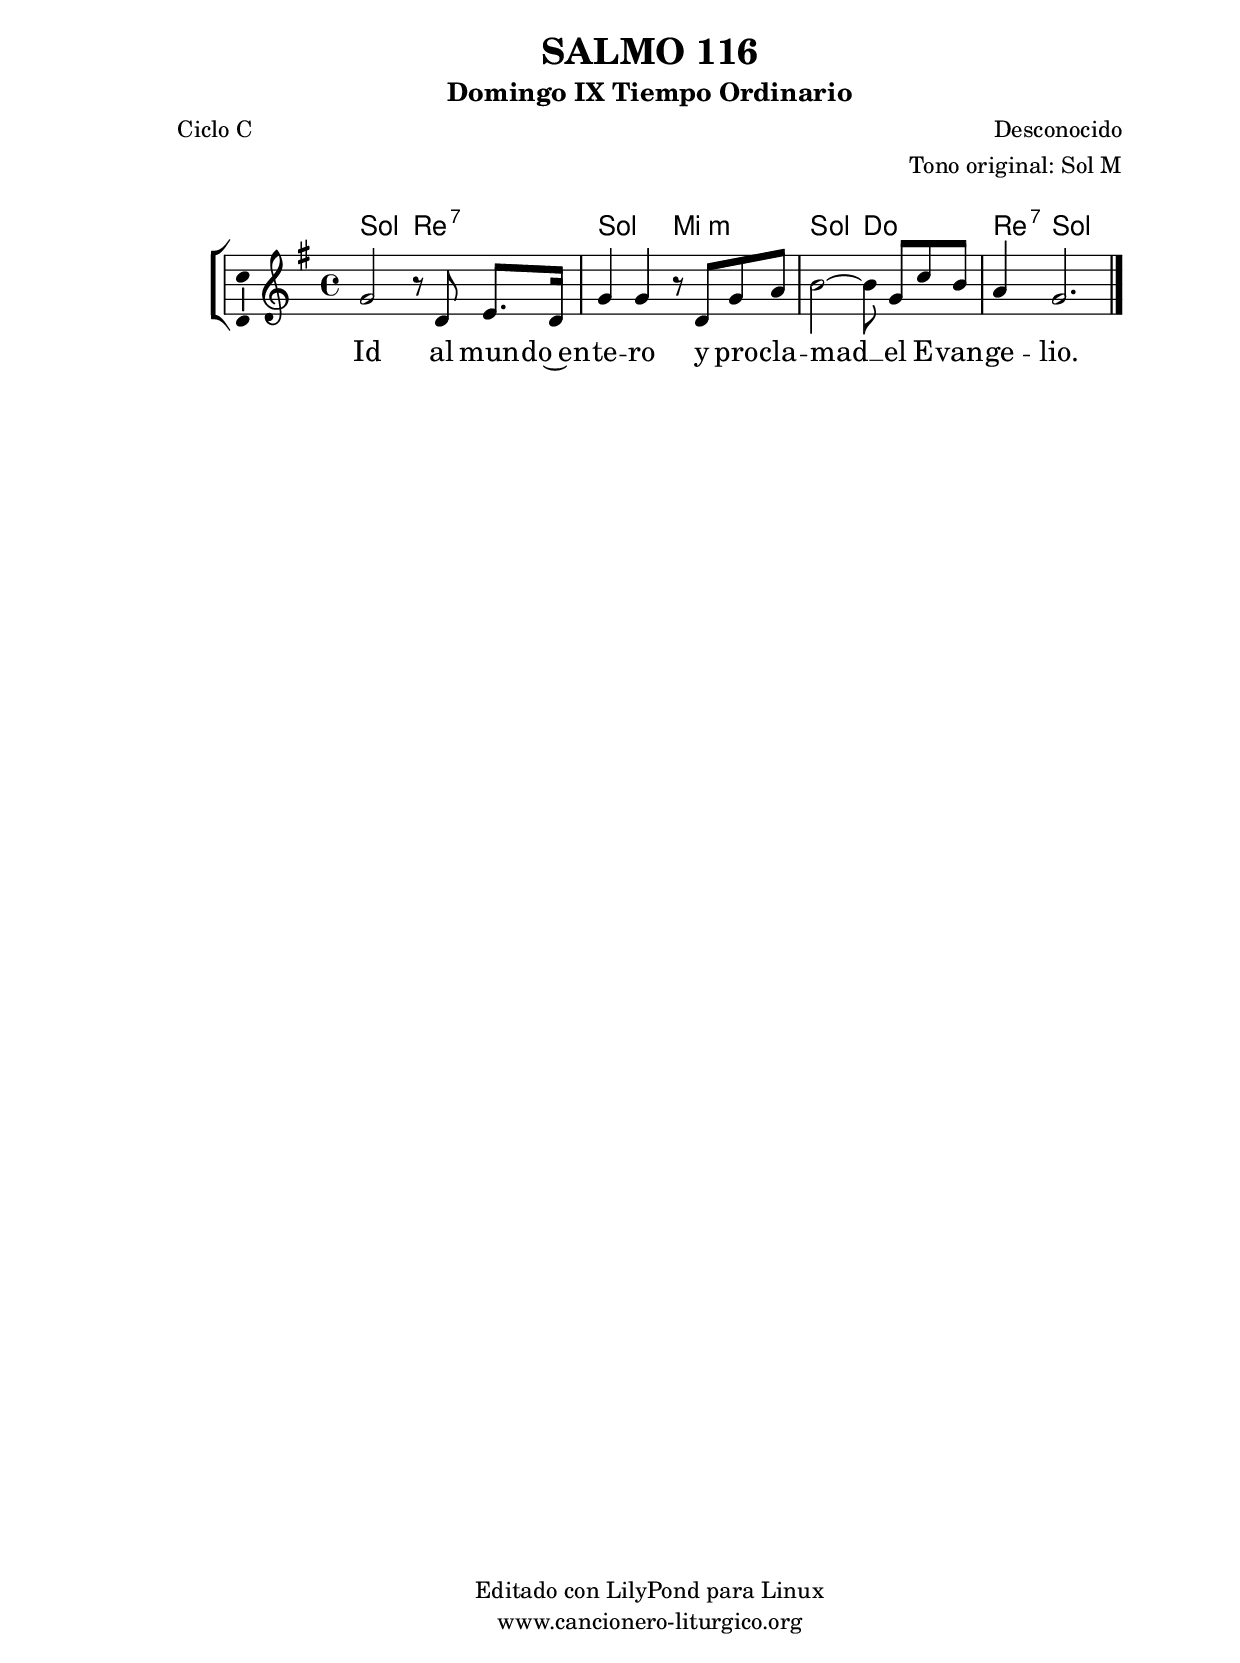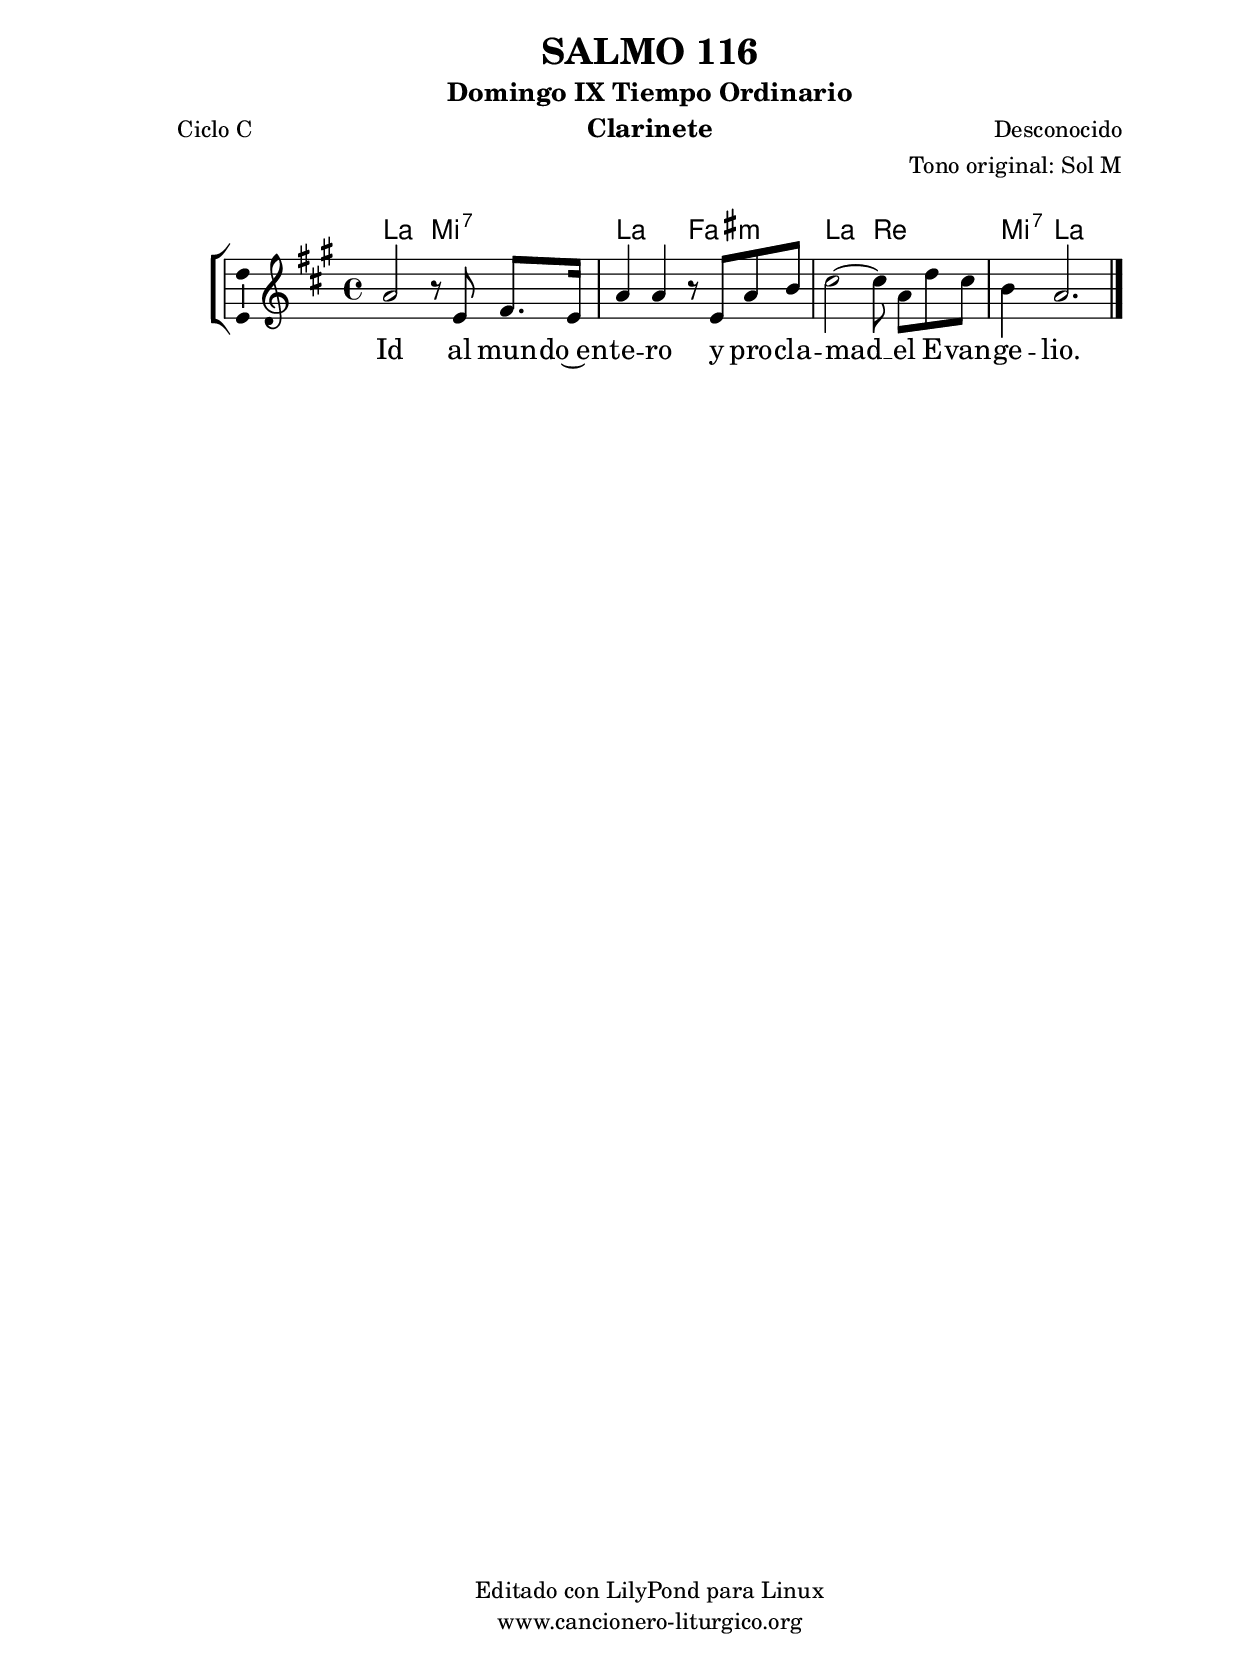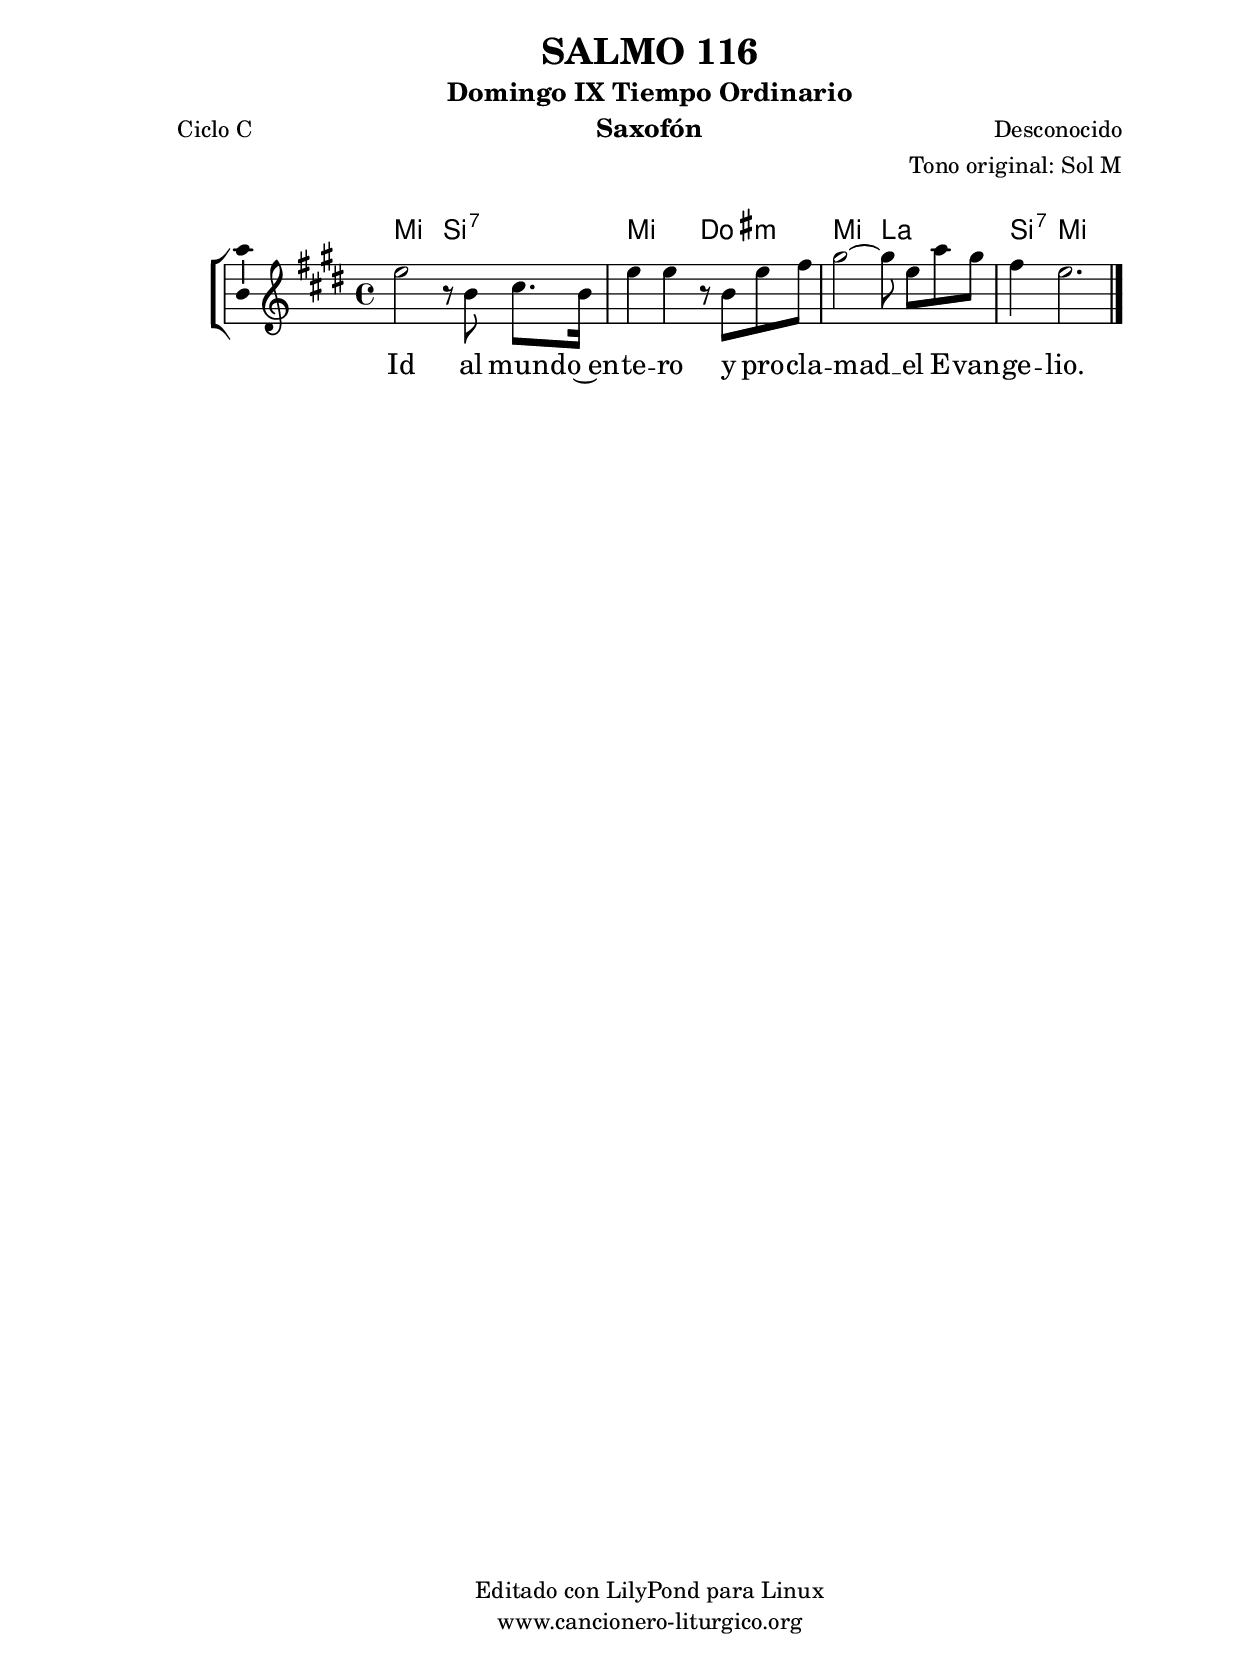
%
%para convertir .midi en .wav:
%timidity filename.midi -Ow -o finename.wav
%
%
%Para convertir de .wav a .mp3:
%lame -h -m j filename.wav
%
%
%para escuchar el midi:
%timidity nombrefichero.midi
%


%versión de lilypond para la que se ha escrito esta partitura:
\version "2.16.0"

	%Tamaño papel
	#(set-default-paper-size "a4")
	%Tamaño partitura
	#(set-global-staff-size 20)
	%No responde al pulsar sobre una nota
	#(ly:set-option 'point-and-click #f)

%parámetros del encabezamiento:
\header {
	title = "SALMO 116"
	subtitle = "Domingo IX Tiempo Ordinario"
	composer = "Desconocido"
	poet = "Ciclo C"
	meter = ""
	arranger = "Tono original: Sol M"
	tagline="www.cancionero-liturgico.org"
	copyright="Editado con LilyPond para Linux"
	tiempo = "Ordinario"
	usos = "Salmo"
	letra = "Id al mundo entero y proclamad el Evangelio."
	}

%parámetros asociados al papel:
\paper  {
	oddHeaderMarkup = \markup {\fill-line { \on-the-fly #not-first-page \fromproperty #'header:title \on-the-fly #not-first-page \fromproperty #'header:composer }}
	evenHeaderMarkup = \markup {\fill-line { \fromproperty #'header:composer \fromproperty #'header:title }}
	#(set-paper-size "a4")
	print-page-number = ##f
	first-page-number = 1
	print-first-page-number = ##f
%	head-separation = 3.0 \cm
	top-margin = 2.0 \cm
	bottom-margin = 0.5\cm
%%%	bottom-margin = -1.0\cm
	left-margin = 3.0 \cm
	line-width = 16.0 \cm 
	indent = 8\mm
	interscoreline = 2.\mm
	between-system-space = 15\mm
%	para que las partituras no llenen la hoja:
	ragged-bottom = ##t
%	idem para la última hoja:
	ragged-last-bottom = ##f
%	para que las partituras llenen el ancho del papel:
	ragged-last = ##f
	after-title-space = 2.5 \cm
%page-count=1
%system-count=8

	%Flexible Vertical Spacing
%	markup-markup-spacing =
%	#'((basic-distance . 15) (minimum-distance . 15) (padding . 3))
	markup-system-spacing =
	#'((basic-distance . 15) (minimum-distance . 15) (padding . 3))
	system-system-spacing =
	#'((basic-distance . 15) (minimum-distance . 15) (padding . 3))
	score-system-spacing =
	#'((basic-distance . 15) (minimum-distance . 15) (padding . 5))
%	top-system-spacing = % header
%	#'((basic-distance . 8) (minimum-distance . 0) (padding . 3))
%	top-markup-spacing =
%	#'((basic-distance . 20) (minimum-distance . 20) (padding . 3))
	last-bottom-spacing = % footer
	#'((basic-distance . 5) (minimum-distance . 5) (padding . 3))
%	score-markup-spacing =
%	#'((basic-distance . 16) (minimum-distance . 13) (padding . 3))

	}


%parámetros que afectan a toda la partitura:
global =  {
	%clave de sol (G):
	\clef G
	%armadura:
%	\transpose bes c'
	\key g \major
	\tempo 4=100
	\set Score.tempoHideNote = ##t
	}


acordes = {
	\italianChords
	\chordmode {
%	\transpose bes c'
{

g2 d:7 g e:m g c d4:7 g2.

	}
	}
}

melodia = 
%	\transpose bes c'
{
	\relative c''{

\time 4/4
g2 r8 d8 e8. d16
g4 g r8 d8 g a
b2~b8 \noBeam g c b
a4 g2.

	\bar "|."
	}
	}


texto = \lyricmode {
Id al mun -- do~en -- te -- ro y pro -- cla -- mad __ el E -- van -- ge -- lio.
	}


acordesStaff = \context ChordNames = acordesStaff <<
	\set chordChanges = ##t
	\acordes
	>>


vozStaff = \context Voice = vozStaff
\with {\consists "Ambitus_engraver"}
<<
%	\set Staff.instrumentName = ""
%	\set Staff.shortInstrumentName = ""
%	\set Staff.midiInstrument = #"clarinet"
%	\set Staff.midiInstrument = #"cello"
%	\set Staff.midiInstrument = #"flute"
	\set Staff.midiInstrument = #"electric guitar (jazz)"
%	\set Staff.midiInstrument = #"english horn"
%	\set Staff.midiInstrument = #"violin"
%	\set Staff.midiInstrument = #"glockenspiel"
	\set Staff.midiMinimumVolume = #0.7
	\set Staff.midiMaximumVolume = #0.9
	\global
	\melodia
	>>


textoStaff = \context Lyrics = textoStaff <<
	\lyricsto vozStaff \texto
	>>

\book {
	\score {
		\context ChoirStaff {
			\override StaffGroup.SystemStartBracket #'collapse-height = #1
			\override Score.SystemStartBar #'collapse-height = #1
			<<
			\acordesStaff
			\vozStaff
			\textoStaff
			>>
			}
		\layout {
	    		\context {
				\Lyrics
				\override LyricText #'font-size = #2
				}
	   		 \context {
				\Score
				%fontSize = #3
				\override StaffSymbol #'staff-space = #(magstep +3)
				%\override Beam #'thickness = #0.55
				%\override SpacingSpanner #'spacing-increment = #1.0
				%\override Slur #'height-limit = #1.5
				}
			}
		}
	\score {
		\unfoldRepeats
		\context ChoirStaff {
			<<
			\acordesStaff
			\vozStaff
			>>
			}
		\midi {
	  		\context {
	  			\Score
				tempoWholesPerMinute = #(ly:make-moment 70 4)
				}
			}
		}
	}

%Partitura para clarinete
#(define output-suffix "C")
\book {
	\header{
		instrument = "Clarinete"
		}
	\score {
		\context ChoirStaff {
			\override StaffGroup.SystemStartBracket #'collapse-height = #1
			\override Score.SystemStartBar #'collapse-height = #1
\transpose c d
			<<
			\acordesStaff
			\vozStaff
			\textoStaff
			>>
			}
		\layout {
	    		\context {
				\Lyrics
				\override LyricText #'font-size = #2
				}
	   		 \context {
				\Score
				%fontSize = #3
				\override StaffSymbol #'staff-space = #(magstep +3)
				%\override Beam #'thickness = #0.55
				%\override SpacingSpanner #'spacing-increment = #1.0
				%\override Slur #'height-limit = #1.5
				}
			}
		}
	}

%Partitura para saxofón
#(define output-suffix "S")
\book {
	\header{
		instrument = "Saxofón"
		}
	\score {
		\context ChoirStaff {
			\override StaffGroup.SystemStartBracket #'collapse-height = #1
			\override Score.SystemStartBar #'collapse-height = #1
\transpose c a
			<<
			\acordesStaff
			\vozStaff
			\textoStaff
			>>
			}
		\layout {
	    		\context {
				\Lyrics
				\override LyricText #'font-size = #2
				}
	   		 \context {
				\Score
				%fontSize = #3
				\override StaffSymbol #'staff-space = #(magstep +3)
				%\override Beam #'thickness = #0.55
				%\override SpacingSpanner #'spacing-increment = #1.0
				%\override Slur #'height-limit = #1.5
				}
			}
		}
	}

